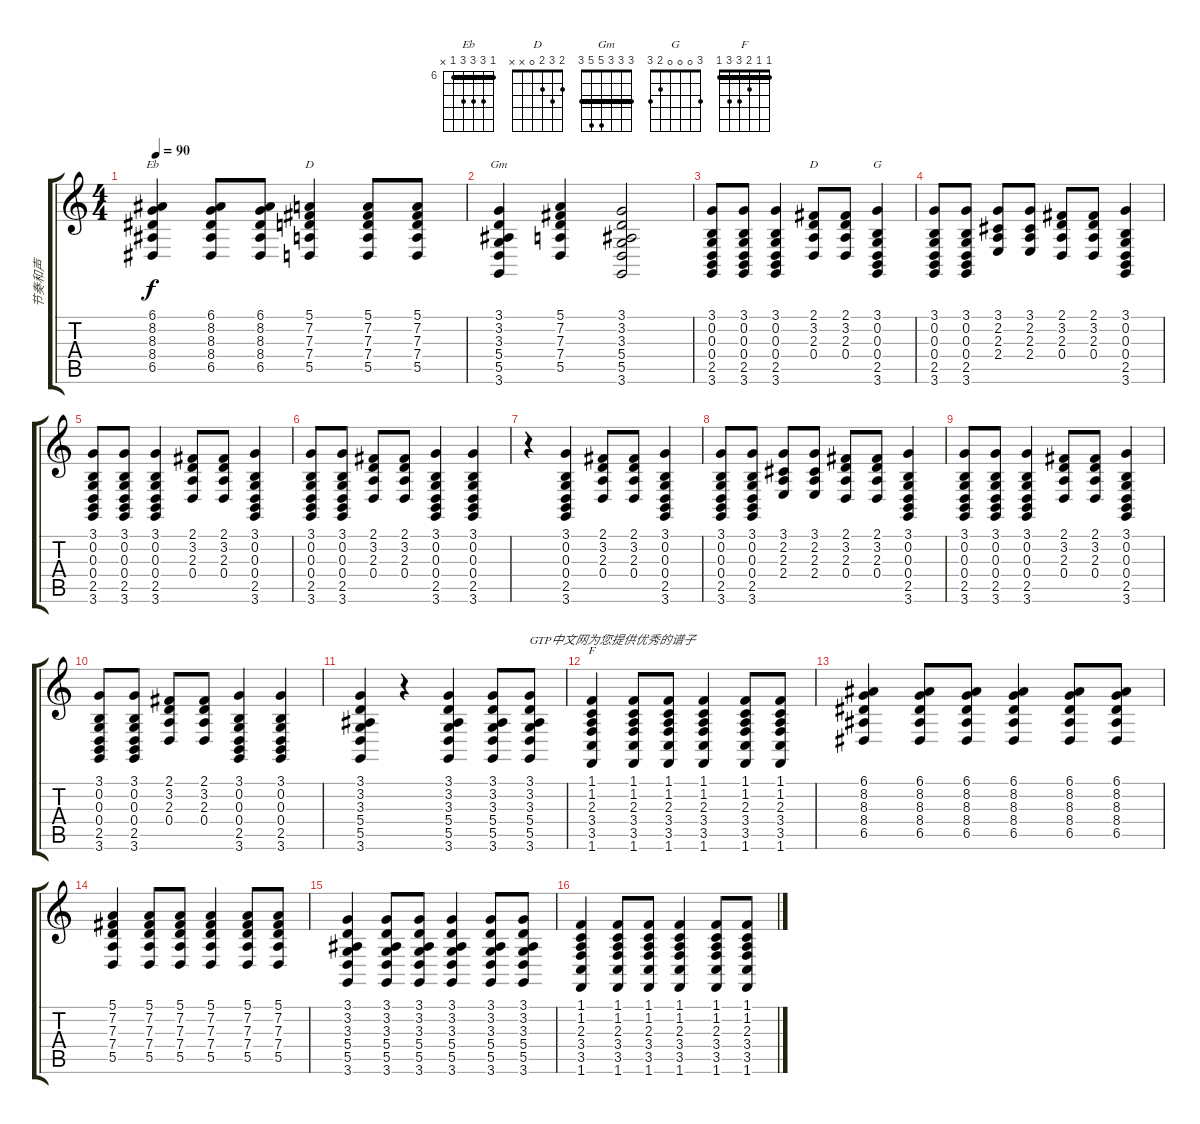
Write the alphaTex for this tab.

\track ("节奏和声" "节奏和声") {instrument acousticgrandpiano}
\staff {score tabs}
\tuning (E4 B3 G3 D3 A2 E2) {hide}
\chord ("Eb" 6 8 8 8 6 x) {firstfret 6 barre 6}
\chord ("D" 5 7 7 7 5 x) {firstfret 5 barre 5}
\chord ("Gm" 3 3 3 5 5 3) {barre 3}
\chord ("D" 2 3 2 0 x x)
\chord ("G" 3 0 0 0 2 3)
\chord ("F" 1 1 2 3 3 1) {barre 1}
\ts (4 4)
\tempo 90
\clef g2
\ks c
(6.1 8.2 8.3 8.4 6.5).4{ch "Eb" dy f} (6.1 8.2 8.3 8.4 6.5).8 (6.1 8.2 8.3 8.4 6.5).8 (5.1 7.2 7.3 7.4 5.5).4{ch "D"} (5.1 7.2 7.3 7.4 5.5).8 (5.1 7.2 7.3 7.4 5.5).8 |
(3.1 3.2 3.3 5.4 5.5 3.6).4{ch "Gm"} (5.1 7.2 7.3 7.4 5.5).4 (3.1 3.2 3.3 5.4 5.5 3.6).2 |
(3.1 0.2 0.3 0.4 2.5 3.6).8 (3.1 0.2 0.3 0.4 2.5 3.6).8 (3.1 0.2 0.3 0.4 2.5 3.6).4 (2.1 3.2 2.3 0.4).8{ch "D"} (2.1 3.2 2.3 0.4).8 (3.1 0.2 0.3 0.4 2.5 3.6).4{ch "G"} |
(3.1 0.2 0.3 0.4 2.5 3.6).8 (3.1 0.2 0.3 0.4 2.5 3.6).8 (3.1 2.2 2.3 2.4).8 (3.1 2.2 2.3 2.4).8 (2.1 3.2 2.3 0.4).8 (2.1 3.2 2.3 0.4).8 (3.1 0.2 0.3 0.4 2.5 3.6).4 |
(3.1 0.2 0.3 0.4 2.5 3.6).8 (3.1 0.2 0.3 0.4 2.5 3.6).8 (3.1 0.2 0.3 0.4 2.5 3.6).4 (2.1 3.2 2.3 0.4).8 (2.1 3.2 2.3 0.4).8 (3.1 0.2 0.3 0.4 2.5 3.6).4 |
(3.1 0.2 0.3 0.4 2.5 3.6).8 (3.1 0.2 0.3 0.4 2.5 3.6).8 (2.1 3.2 2.3 0.4).8 (2.1 3.2 2.3 0.4).8 (3.1 0.2 0.3 0.4 2.5 3.6).4 (3.1 0.2 0.3 0.4 2.5 3.6).4 |
r.4 (3.1 0.2 0.3 0.4 2.5 3.6).4 (2.1 3.2 2.3 0.4).8 (2.1 3.2 2.3 0.4).8 (3.1 0.2 0.3 0.4 2.5 3.6).4 |
(3.1 0.2 0.3 0.4 2.5 3.6).8 (3.1 0.2 0.3 0.4 2.5 3.6).8 (3.1 2.2 2.3 2.4).8 (3.1 2.2 2.3 2.4).8 (2.1 3.2 2.3 0.4).8 (2.1 3.2 2.3 0.4).8 (3.1 0.2 0.3 0.4 2.5 3.6).4 |
(3.1 0.2 0.3 0.4 2.5 3.6).8 (3.1 0.2 0.3 0.4 2.5 3.6).8 (3.1 0.2 0.3 0.4 2.5 3.6).4 (2.1 3.2 2.3 0.4).8 (2.1 3.2 2.3 0.4).8 (3.1 0.2 0.3 0.4 2.5 3.6).4 |
(3.1 0.2 0.3 0.4 2.5 3.6).8 (3.1 0.2 0.3 0.4 2.5 3.6).8 (2.1 3.2 2.3 0.4).8 (2.1 3.2 2.3 0.4).8 (3.1 0.2 0.3 0.4 2.5 3.6).4 (3.1 0.2 0.3 0.4 2.5 3.6).4 |
(3.1 3.2 3.3 5.4 5.5 3.6).4 r.4 (3.1 3.2 3.3 5.4 5.5 3.6).4 (3.1 3.2 3.3 5.4 5.5 3.6).8 (3.1 3.2 3.3 5.4 5.5 3.6).8{txt "GTP中文网为您提供优秀的谱子"} |
(1.1 1.2 2.3 3.4 3.5 1.6).4{ch "F"} (1.1 1.2 2.3 3.4 3.5 1.6).8 (1.1 1.2 2.3 3.4 3.5 1.6).8 (1.1 1.2 2.3 3.4 3.5 1.6).4 (1.1 1.2 2.3 3.4 3.5 1.6).8 (1.1 1.2 2.3 3.4 3.5 1.6).8 |
(6.1 8.2 8.3 8.4 6.5).4 (6.1 8.2 8.3 8.4 6.5).8 (6.1 8.2 8.3 8.4 6.5).8 (6.1 8.2 8.3 8.4 6.5).4 (6.1 8.2 8.3 8.4 6.5).8 (6.1 8.2 8.3 8.4 6.5).8 |
(5.1 7.2 7.3 7.4 5.5).4 (5.1 7.2 7.3 7.4 5.5).8 (5.1 7.2 7.3 7.4 5.5).8 (5.1 7.2 7.3 7.4 5.5).4 (5.1 7.2 7.3 7.4 5.5).8 (5.1 7.2 7.3 7.4 5.5).8 |
(3.1 3.2 3.3 5.4 5.5 3.6).4 (3.1 3.2 3.3 5.4 5.5 3.6).8 (3.1 3.2 3.3 5.4 5.5 3.6).8 (3.1 3.2 3.3 5.4 5.5 3.6).4 (3.1 3.2 3.3 5.4 5.5 3.6).8 (3.1 3.2 3.3 5.4 5.5 3.6).8 |
(1.1 1.2 2.3 3.4 3.5 1.6).4 (1.1 1.2 2.3 3.4 3.5 1.6).8 (1.1 1.2 2.3 3.4 3.5 1.6).8 (1.1 1.2 2.3 3.4 3.5 1.6).4 (1.1 1.2 2.3 3.4 3.5 1.6).8 (1.1 1.2 2.3 3.4 3.5 1.6).8
